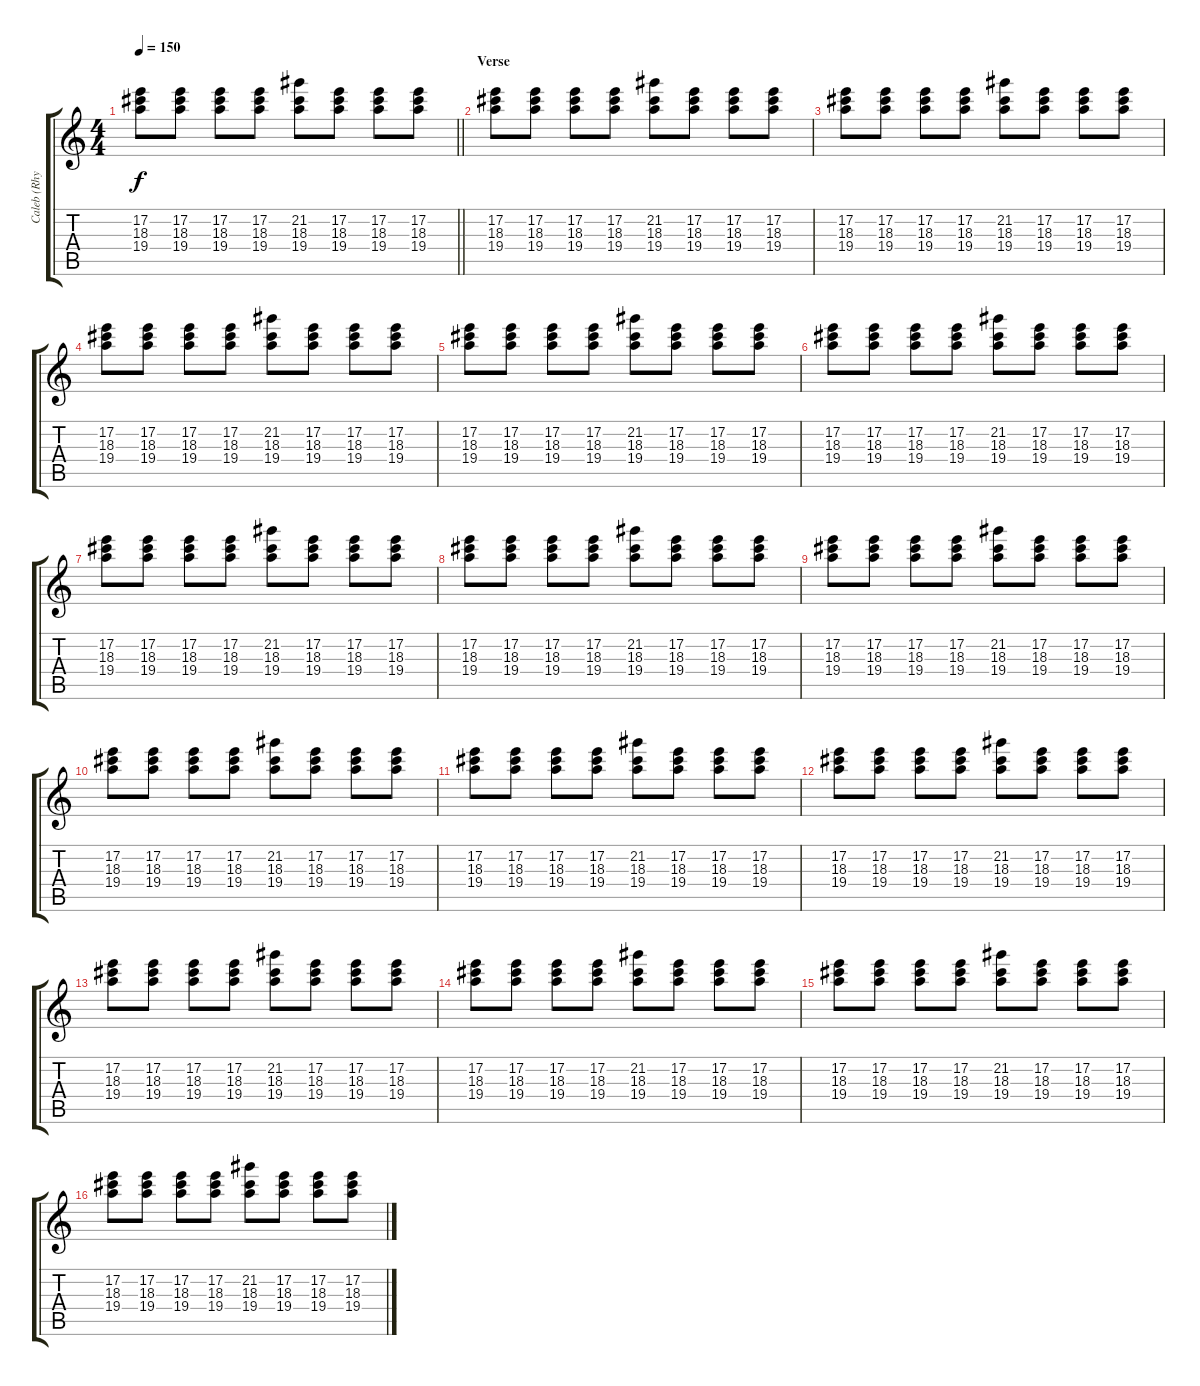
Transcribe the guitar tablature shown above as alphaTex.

\track ("Caleb (Rhythm Guitar)" "Caleb (Rhy") {instrument overdrivenguitar}
\staff {score tabs}
\tuning (E4 B3 G3 D3 A2 E2) {hide}
\ts (4 4)
\tempo 150
\clef g2
\barLineRight lightlight
\ks c
(17.2 18.3 19.4).8{dy f} (17.2 18.3 19.4).8 (17.2 18.3 19.4).8 (17.2 18.3 19.4).8 (21.2 18.3 19.4).8 (17.2 18.3 19.4).8 (17.2 18.3 19.4).8 (17.2 18.3 19.4).8 |
\section ("" "Verse")
(17.2 18.3 19.4).8 (17.2 18.3 19.4).8 (17.2 18.3 19.4).8 (17.2 18.3 19.4).8 (21.2 18.3 19.4).8 (17.2 18.3 19.4).8 (17.2 18.3 19.4).8 (17.2 18.3 19.4).8 |
(17.2 18.3 19.4).8 (17.2 18.3 19.4).8 (17.2 18.3 19.4).8 (17.2 18.3 19.4).8 (21.2 18.3 19.4).8 (17.2 18.3 19.4).8 (17.2 18.3 19.4).8 (17.2 18.3 19.4).8 |
(17.2 18.3 19.4).8 (17.2 18.3 19.4).8 (17.2 18.3 19.4).8 (17.2 18.3 19.4).8 (21.2 18.3 19.4).8 (17.2 18.3 19.4).8 (17.2 18.3 19.4).8 (17.2 18.3 19.4).8 |
(17.2 18.3 19.4).8 (17.2 18.3 19.4).8 (17.2 18.3 19.4).8 (17.2 18.3 19.4).8 (21.2 18.3 19.4).8 (17.2 18.3 19.4).8 (17.2 18.3 19.4).8 (17.2 18.3 19.4).8 |
(17.2 18.3 19.4).8 (17.2 18.3 19.4).8 (17.2 18.3 19.4).8 (17.2 18.3 19.4).8 (21.2 18.3 19.4).8 (17.2 18.3 19.4).8 (17.2 18.3 19.4).8 (17.2 18.3 19.4).8 |
(17.2 18.3 19.4).8 (17.2 18.3 19.4).8 (17.2 18.3 19.4).8 (17.2 18.3 19.4).8 (21.2 18.3 19.4).8 (17.2 18.3 19.4).8 (17.2 18.3 19.4).8 (17.2 18.3 19.4).8 |
(17.2 18.3 19.4).8 (17.2 18.3 19.4).8 (17.2 18.3 19.4).8 (17.2 18.3 19.4).8 (21.2 18.3 19.4).8 (17.2 18.3 19.4).8 (17.2 18.3 19.4).8 (17.2 18.3 19.4).8 |
(17.2 18.3 19.4).8 (17.2 18.3 19.4).8 (17.2 18.3 19.4).8 (17.2 18.3 19.4).8 (21.2 18.3 19.4).8 (17.2 18.3 19.4).8 (17.2 18.3 19.4).8 (17.2 18.3 19.4).8 |
(17.2 18.3 19.4).8 (17.2 18.3 19.4).8 (17.2 18.3 19.4).8 (17.2 18.3 19.4).8 (21.2 18.3 19.4).8 (17.2 18.3 19.4).8 (17.2 18.3 19.4).8 (17.2 18.3 19.4).8 |
(17.2 18.3 19.4).8 (17.2 18.3 19.4).8 (17.2 18.3 19.4).8 (17.2 18.3 19.4).8 (21.2 18.3 19.4).8 (17.2 18.3 19.4).8 (17.2 18.3 19.4).8 (17.2 18.3 19.4).8 |
(17.2 18.3 19.4).8 (17.2 18.3 19.4).8 (17.2 18.3 19.4).8 (17.2 18.3 19.4).8 (21.2 18.3 19.4).8 (17.2 18.3 19.4).8 (17.2 18.3 19.4).8 (17.2 18.3 19.4).8 |
(17.2 18.3 19.4).8 (17.2 18.3 19.4).8 (17.2 18.3 19.4).8 (17.2 18.3 19.4).8 (21.2 18.3 19.4).8 (17.2 18.3 19.4).8 (17.2 18.3 19.4).8 (17.2 18.3 19.4).8 |
(17.2 18.3 19.4).8 (17.2 18.3 19.4).8 (17.2 18.3 19.4).8 (17.2 18.3 19.4).8 (21.2 18.3 19.4).8 (17.2 18.3 19.4).8 (17.2 18.3 19.4).8 (17.2 18.3 19.4).8 |
(17.2 18.3 19.4).8 (17.2 18.3 19.4).8 (17.2 18.3 19.4).8 (17.2 18.3 19.4).8 (21.2 18.3 19.4).8 (17.2 18.3 19.4).8 (17.2 18.3 19.4).8 (17.2 18.3 19.4).8 |
(17.2 18.3 19.4).8 (17.2 18.3 19.4).8 (17.2 18.3 19.4).8 (17.2 18.3 19.4).8 (21.2 18.3 19.4).8 (17.2 18.3 19.4).8 (17.2 18.3 19.4).8 (17.2 18.3 19.4).8
